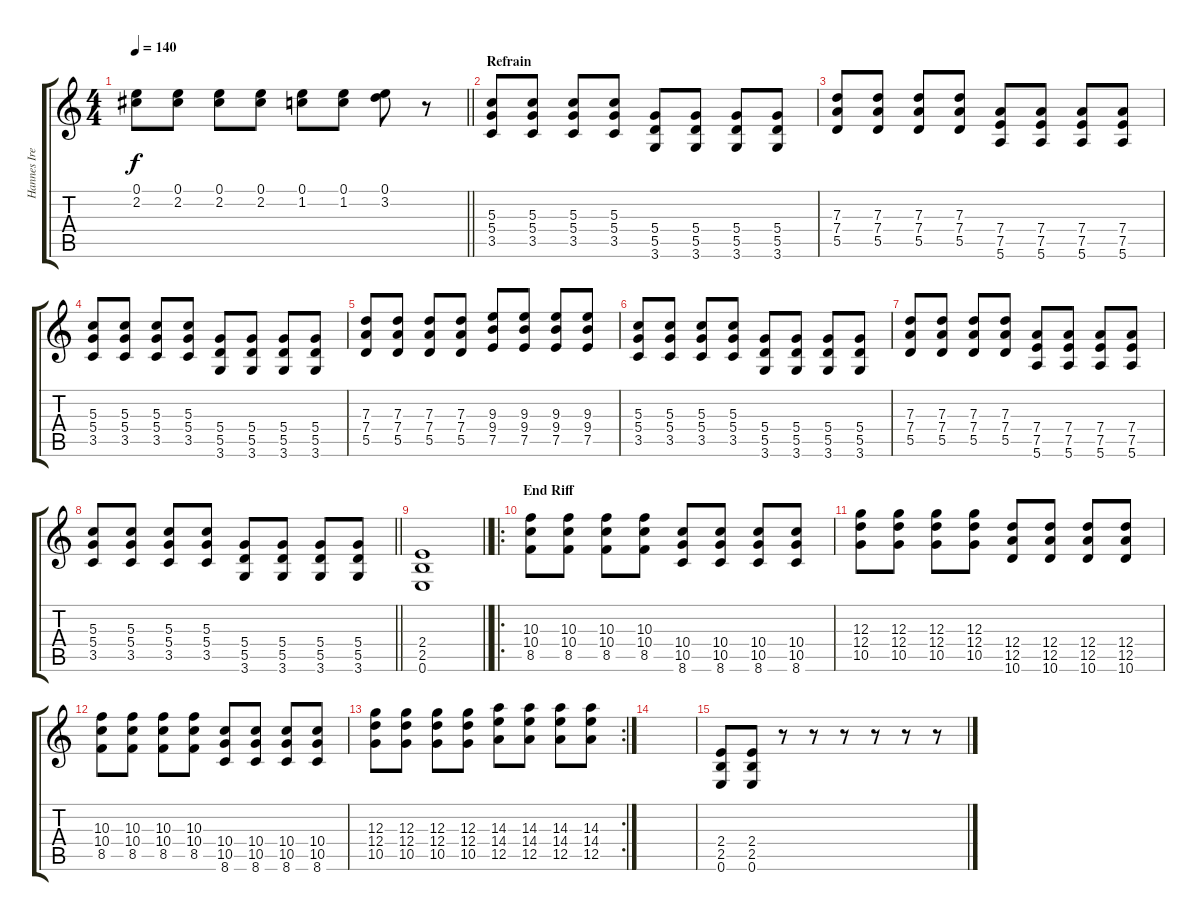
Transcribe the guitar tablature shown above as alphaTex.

\track ("Hannes Irengård" "Hannes Ire") {instrument distortionguitar}
\staff {score tabs}
\tuning (E4 B3 G3 D3 A2 E2) {hide}
\ts (4 4)
\tempo 140
\clef g2
\barLineRight lightlight
\ks c
(0.1 2.2).8{dy f} (0.1 2.2).8 (0.1 2.2).8 (0.1 2.2).8 (0.1 1.2).8 (0.1 1.2).8 (0.1 3.2).8 r.8 |
\section ("" "Refrain")
(5.3 5.4 3.5).8 (5.3 5.4 3.5).8 (5.3 5.4 3.5).8 (5.3 5.4 3.5).8 (5.4 5.5 3.6).8 (5.4 5.5 3.6).8 (5.4 5.5 3.6).8 (5.4 5.5 3.6).8 |
(7.3 7.4 5.5).8 (7.3 7.4 5.5).8 (7.3 7.4 5.5).8 (7.3 7.4 5.5).8 (7.4 7.5 5.6).8 (7.4 7.5 5.6).8 (7.4 7.5 5.6).8 (7.4 7.5 5.6).8 |
(5.3 5.4 3.5).8 (5.3 5.4 3.5).8 (5.3 5.4 3.5).8 (5.3 5.4 3.5).8 (5.4 5.5 3.6).8 (5.4 5.5 3.6).8 (5.4 5.5 3.6).8 (5.4 5.5 3.6).8 |
(7.3 7.4 5.5).8 (7.3 7.4 5.5).8 (7.3 7.4 5.5).8 (7.3 7.4 5.5).8 (9.3 9.4 7.5).8 (9.3 9.4 7.5).8 (9.3 9.4 7.5).8 (9.3 9.4 7.5).8 |
(5.3 5.4 3.5).8 (5.3 5.4 3.5).8 (5.3 5.4 3.5).8 (5.3 5.4 3.5).8 (5.4 5.5 3.6).8 (5.4 5.5 3.6).8 (5.4 5.5 3.6).8 (5.4 5.5 3.6).8 |
(7.3 7.4 5.5).8 (7.3 7.4 5.5).8 (7.3 7.4 5.5).8 (7.3 7.4 5.5).8 (7.4 7.5 5.6).8 (7.4 7.5 5.6).8 (7.4 7.5 5.6).8 (7.4 7.5 5.6).8 |
\barLineRight lightlight
(5.3 5.4 3.5).8 (5.3 5.4 3.5).8 (5.3 5.4 3.5).8 (5.3 5.4 3.5).8 (5.4 5.5 3.6).8 (5.4 5.5 3.6).8 (5.4 5.5 3.6).8 (5.4 5.5 3.6).8 |
\barLineRight lightlight
(2.4 2.5 0.6).1 |
\ro
\section ("" "End Riff")
(10.3 10.4 8.5).8 (10.3 10.4 8.5).8 (10.3 10.4 8.5).8 (10.3 10.4 8.5).8 (10.4 10.5 8.6).8 (10.4 10.5 8.6).8 (10.4 10.5 8.6).8 (10.4 10.5 8.6).8 |
(12.3 12.4 10.5).8 (12.3 12.4 10.5).8 (12.3 12.4 10.5).8 (12.3 12.4 10.5).8 (12.4 12.5 10.6).8 (12.4 12.5 10.6).8 (12.4 12.5 10.6).8 (12.4 12.5 10.6).8 |
(10.3 10.4 8.5).8 (10.3 10.4 8.5).8 (10.3 10.4 8.5).8 (10.3 10.4 8.5).8 (10.4 10.5 8.6).8 (10.4 10.5 8.6).8 (10.4 10.5 8.6).8 (10.4 10.5 8.6).8 |
\rc 2
(12.3 12.4 10.5).8 (12.3 12.4 10.5).8 (12.3 12.4 10.5).8 (12.3 12.4 10.5).8 (14.3 14.4 12.5).8 (14.3 14.4 12.5).8 (14.3 14.4 12.5).8 (14.3 14.4 12.5).8 |
|
(2.4 2.5 0.6).8 (2.4 2.5 0.6).8 r.8 r.8 r.8 r.8 r.8 r.8
